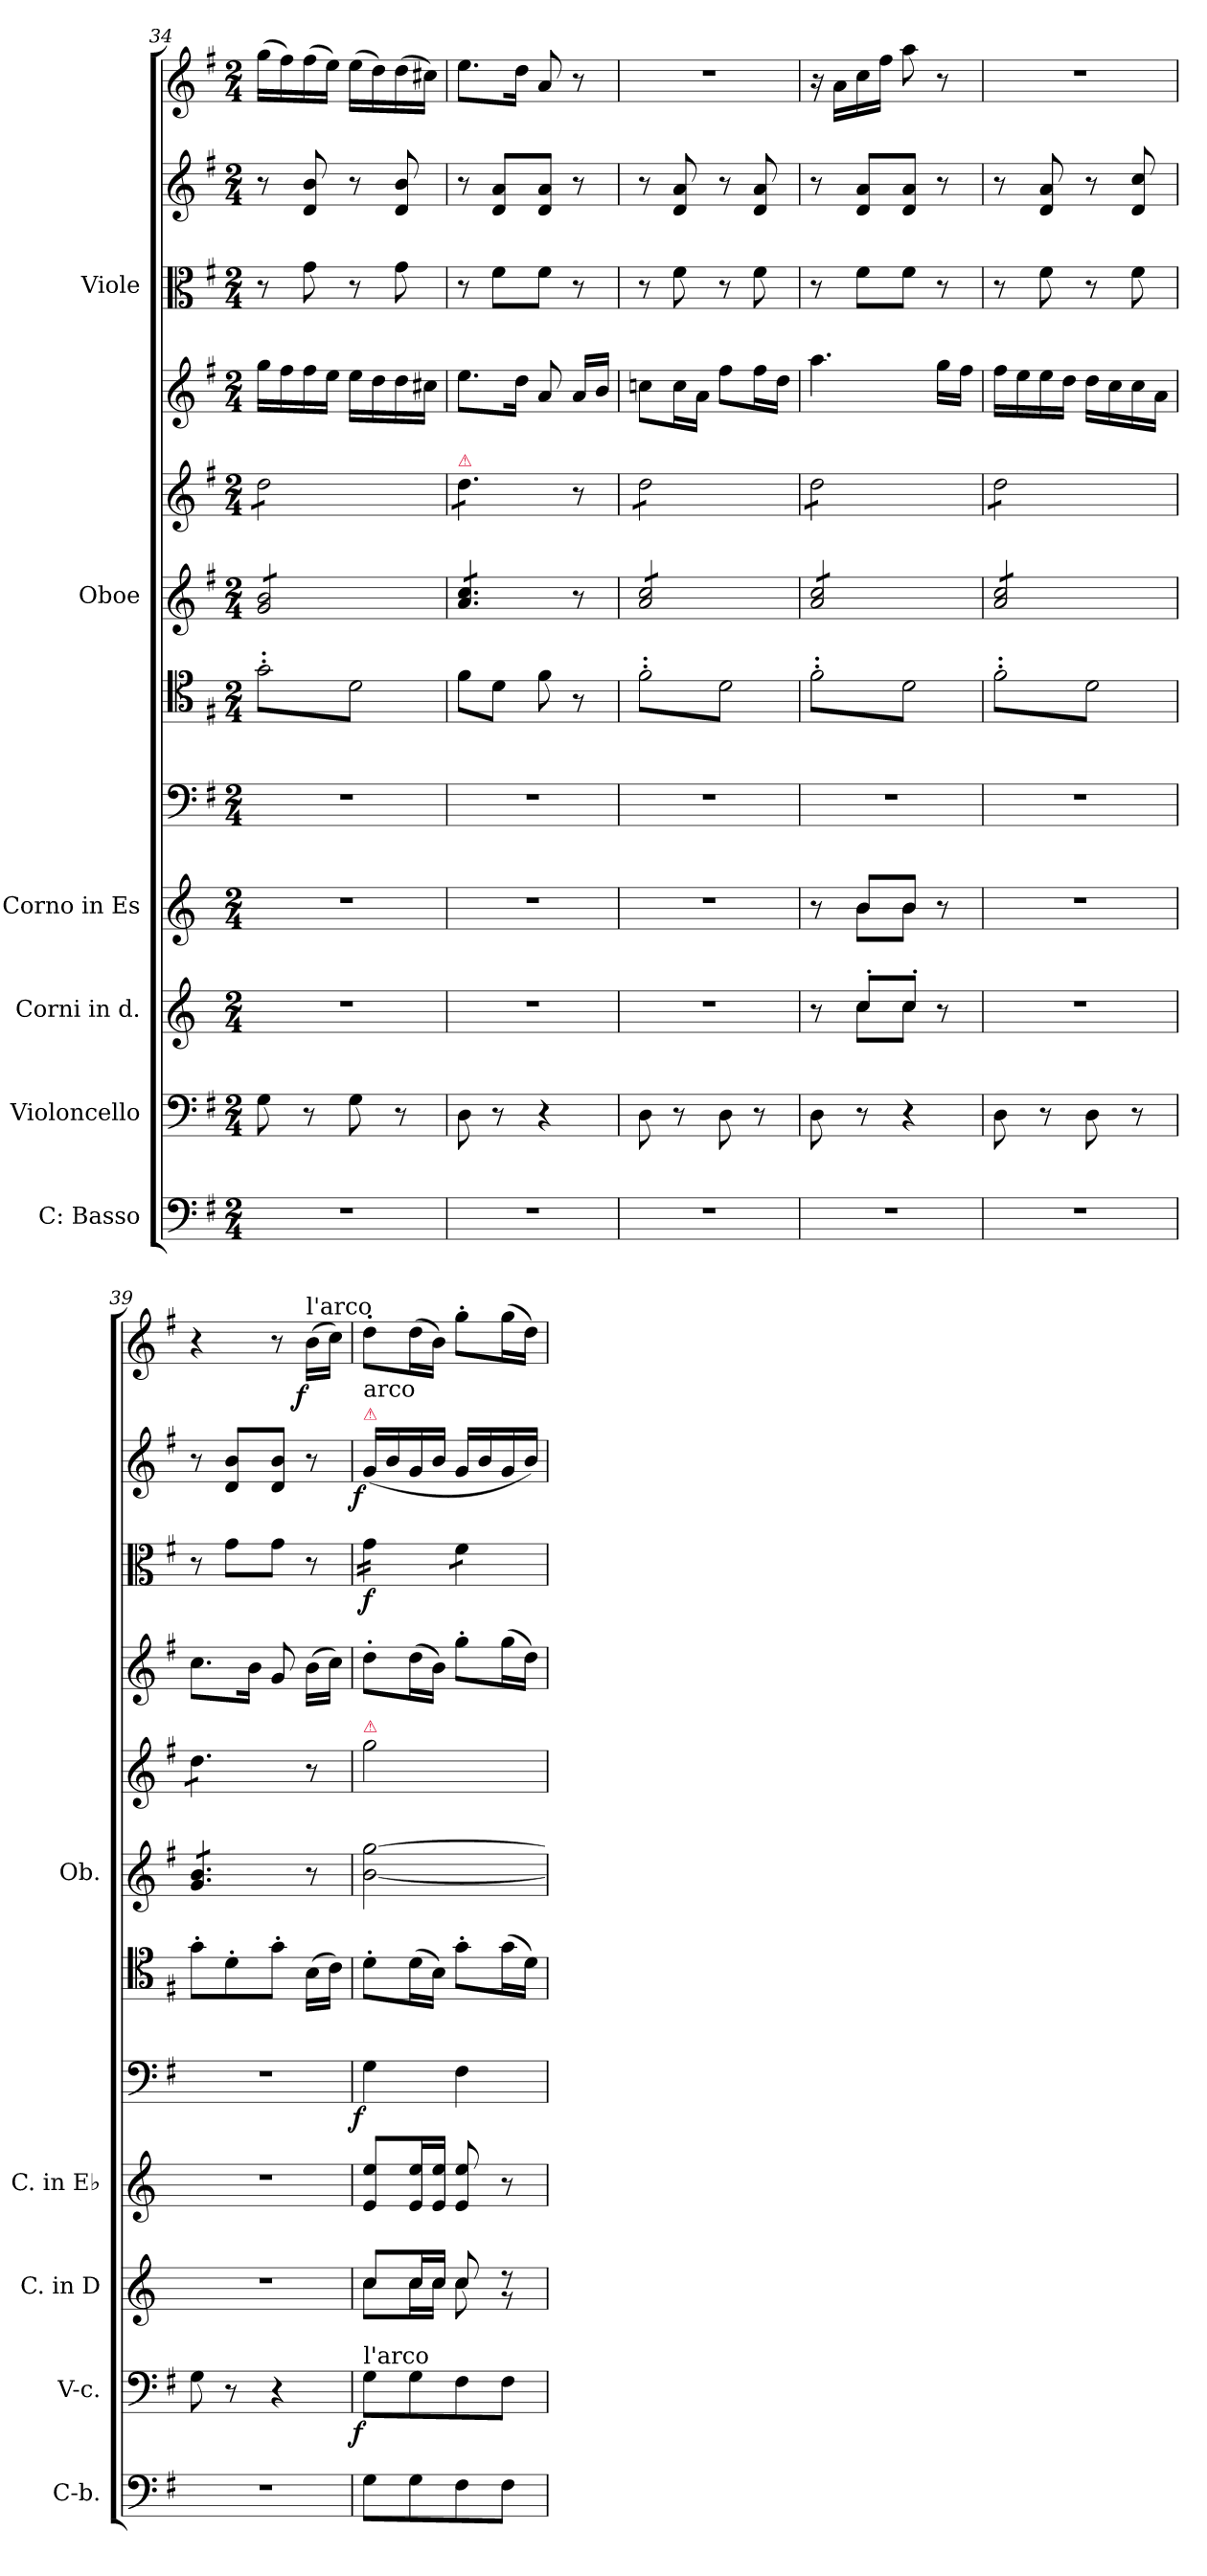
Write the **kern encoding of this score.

**kern	**kern	**dynam	**kern	**kern	**kern	**dynam	**kern	**kern	**kern	**kern	**kern	**dynam	**kern	**dynam	**kern	**dynam
*part12	*part11	*part11	*part10	*part9	*part8	*part8	*part7	*part6	*part5	*part4	*part3	*part3	*part2	*part2	*part1	*part1
*staff12	*staff11	*staff11	*staff10	*staff9	*staff8	*staff8	*staff7	*staff6	*staff5	*staff4	*staff3	*staff3	*staff2	*staff2	*staff1	*staff1
*I"C: Basso	*I"Violoncello	*	*I"Corni in d.	*I"Corno in Es	*	*	*	*I"Oboe	*	*	*I"Viole	*	*	*	*	*
*I'C-b.	*I'V-c.	*	*I'C. in D	*I'C. in E♭	*	*	*	*I'Ob.	*	*	*	*	*	*	*	*
*clefF4	*clefF4	*	*clefG2	*clefG2	*clefF4	*	*clefC4	*clefG2	*clefG2	*clefG2	*clefC3	*	*clefG2	*	*clefG2	*
*	*	*	*ITrd6c10	*ITrd5c9	*	*	*	*	*	*	*	*	*	*	*	*
*k[f#]	*k[f#]	*	*k[f#c#]	*k[b-e-a-]	*k[f#]	*	*k[f#]	*k[f#]	*k[f#]	*k[f#]	*k[f#]	*	*k[f#]	*	*k[f#]	*
*M2/4	*M2/4	*	*M2/4	*M2/4	*M2/4	*	*M2/4	*M2/4	*M2/4	*M2/4	*M2/4	*	*M2/4	*	*M2/4	*
=34	=34	=34	=34	=34	=34	=34	=34	=34	=34	=34	=34	=34	=34	=34	=34	=34
*	*	*	*	*	*	*	*tremolo	*	*	*	*	*	*	*	*	*
*	*	*	*	*	*	*	*	*tremolo	*	*	*	*	*	*	*	*
*	*	*	*	*	*	*	*	*	*tremolo	*	*	*	*	*	*	*
2r	8G\	.	2r	2r	2r	.	8g'\L	8g/ 8b/L	8dd\L	16gg\LL	8r	.	8r	.	(16gg\LL	.
.	.	.	.	.	.	.	.	.	.	16ff#\	.	.	.	.	16ff#\)	.
.	8r	.	.	.	.	.	8d\	8g/ 8b/	8dd\	16ff#\	8g\	.	8d/ 8b/	.	(16ff#\	.
.	.	.	.	.	.	.	.	.	.	16ee\JJ	.	.	.	.	16ee\JJ)	.
.	8G\	.	.	.	.	.	8g'\	8g/ 8b/	8dd\	16ee\LL	8r	.	8r	.	(16ee\LL	.
.	.	.	.	.	.	.	.	.	.	16dd\	.	.	.	.	16dd\)	.
.	8r	.	.	.	.	.	8d\J	8g/ 8b/J	8dd\J	16dd\	8g\	.	8d/ 8b/	.	(16dd\	.
*	*	*	*	*	*	*	*Xtremolo	*	*	*	*	*	*	*	*	*
.	.	.	.	.	.	.	.	.	.	16cc#X\JJ	.	.	.	.	16cc#X\JJ)	.
=35	=35	=35	=35	=35	=35	=35	=35	=35	=35	=35	=35	=35	=35	=35	=35	=35
!	!	!	!	!	!	!	!	!	!LO:TX:a:color=crimson:t=⚠	!	!	!	!	!	!	!
2r	8D\	.	2r	2r	2r	.	8f#\L	8a/ 8cc/L	8dd\L	8.ee\L	8r	.	8r	.	8.ee\L	.
.	8r	.	.	.	.	.	8d\J	8a/ 8cc/	8dd\	.	8f#\L	.	8d/ 8a/L	.	.	.
.	.	.	.	.	.	.	.	.	.	16dd\Jk	.	.	.	.	16dd\Jk	.
.	4r	.	.	.	.	.	8f#\	8a/ 8cc/J	8dd\J	8a/	8f#\J	.	8d/ 8a/J	.	8a/	.
.	.	.	.	.	.	.	8r	8r	8r	16a/LL	8r	.	8r	.	8r	.
.	.	.	.	.	.	.	.	.	.	16b/JJ	.	.	.	.	.	.
=36	=36	=36	=36	=36	=36	=36	=36	=36	=36	=36	=36	=36	=36	=36	=36	=36
*	*	*	*	*	*	*	*tremolo	*	*	*	*	*	*	*	*	*
2r	8D\	.	2r	2r	2r	.	(8f#'\L	8a/ 8cc/L	8dd\L	8ccn\L	8r	.	8r	.	2r	.
.	8r	.	.	.	.	.	8d\	8a/ 8cc/	8dd\	16cc\L	8f#\	.	8d/ 8a/	.	.	.
.	.	.	.	.	.	.	.	.	.	16a\JJ	.	.	.	.	.	.
.	8D\	.	.	.	.	.	8f#'\	8a/ 8cc/	8dd\	8ff#\L	8r	.	8r	.	.	.
.	8r	.	.	.	.	.	8d\J	8a/ 8cc/J	8dd\J	16ff#\L	8f#\	.	8d/ 8a/	.	.	.
.	.	.	.	.	.	.	.	.	.	16dd\JJ	.	.	.	.	.	.
=37	=37	=37	=37	=37	=37	=37	=37	=37	=37	=37	=37	=37	=37	=37	=37	=37
*	*	*	*^	*^	*	*	*	*	*	*	*	*	*	*	*	*
2r	8D\	.	8r	8ryy	8r	8ryy	2r	.	8f#'\L	8a/ 8cc/L	8dd\L	4.aa\	8r	.	8r	.	16r	.
.	.	.	.	.	.	.	.	.	.	.	.	.	.	.	.	.	16a\LL	.
.	8r	.	8d'/L	8d\L	8d/L	8d\L	.	.	8d\	8a/ 8cc/	8dd\	.	8f#\L	.	8d/ 8a/L	.	16cc\	.
.	.	.	.	.	.	.	.	.	.	.	.	.	.	.	.	.	16ff#\JJ	.
.	4r	.	8d'/J	8d\J	8d/J	8d\J	.	.	8f#'\	8a/ 8cc/	8dd\	.	8f#\J	.	8d/ 8a/J	.	8aa\	.
.	.	.	8r	8ryy	8r	8ryy	.	.	8d\J	8a/ 8cc/J	8dd\J	16gg\LL	8r	.	8r	.	8r	.
.	.	.	.	.	.	.	.	.	.	.	.	16ff#\JJ	.	.	.	.	.	.
*	*	*	*v	*v	*	*	*	*	*	*	*	*	*	*	*	*	*	*
*	*	*	*	*v	*v	*	*	*	*	*	*	*	*	*	*	*	*
=38	=38	=38	=38	=38	=38	=38	=38	=38	=38	=38	=38	=38	=38	=38	=38	=38
2r	8D\	.	2r	2r	2r	.	8f#'\L	8a/ 8cc/L	8dd\L	16ff#\LL	8r	.	8r	.	2r	.
.	.	.	.	.	.	.	.	.	.	16ee\	.	.	.	.	.	.
.	8r	.	.	.	.	.	8d\	8a/ 8cc/	8dd\	16ee\	8f#\	.	8d/ 8a/	.	.	.
.	.	.	.	.	.	.	.	.	.	16dd\JJ	.	.	.	.	.	.
.	8D\	.	.	.	.	.	8f#'\	8a/ 8cc/	8dd\	16dd\LL	8r	.	8r	.	.	.
.	.	.	.	.	.	.	.	.	.	16cc\	.	.	.	.	.	.
.	8r	.	.	.	.	.	8d\J	8a/ 8cc/J	8dd\J	16cc\	8f#\	.	8d/ 8cc/	.	.	.
*	*	*	*	*	*	*	*Xtremolo	*	*	*	*	*	*	*	*	*
.	.	.	.	.	.	.	.	.	.	16a\JJ	.	.	.	.	.	.
=39	=39	=39	=39	=39	=39	=39	=39	=39	=39	=39	=39	=39	=39	=39	=39	=39
2r	8G\	.	2r	2r	2r	.	8g'\L	8g/ 8b/L	8dd\L	8.cc\L	8r	.	8r	.	4r	.
.	8r	.	.	.	.	.	8d'\	8g/ 8b/	8dd\	.	8g\L	.	8d/ 8b/L	.	.	.
.	.	.	.	.	.	.	.	.	.	16b\Jk	.	.	.	.	.	.
.	4r	.	.	.	.	.	8g'\J	8g/ 8b/J	8dd\J	8g/	8g\J	.	8d/ 8b/J	.	8r	.
*	*	*	*	*	*	*	*	*	*Xtremolo	*	*	*	*	*	*	*
*	*	*	*	*	*	*	*	*Xtremolo	*	*	*	*	*	*	*	*
!	!	!	!	!	!	!	!	!	!	!	!	!	!	!	!LO:TX:a:t=l'arco	!
!	!	!	!	!	!	!	!	!	!	!	!	!	!	!	!	!LO:DY:rj
.	.	.	.	.	.	.	(16B\LL	8r	8r	(16b\LL	8r	.	8r	.	(16b\LL	f
.	.	.	.	.	.	.	16c\JJ)	.	.	16cc\JJ)	.	.	.	.	16cc\JJ)	.
=40	=40	=40	=40	=40	=40	=40	=40	=40	=40	=40	=40	=40	=40	=40	=40	=40
*	*	*	*^	*	*	*	*	*	*	*	*	*	*	*	*	*
!	!	!	!	!	!	!	!	!	!	!	!	!	!	!LO:TX:a:color=crimson:t=⚠	!	!	!
!	!	!	!	!	!	!	!	!	!	!	!	!	!	!LO:TX:a:t=arco	!	!	!
!	!	!	!	!	!	!	!	!	!	!LO:TX:a:color=crimson:t=⚠	!	!	!	!	!	!	!
!	!LO:TX:a:t=l'arco	!	!	!	!	!	!	!	!	!	!	!	!	!	!	!	!
!	!	!LO:DY:rj	!	!	!	!	!LO:DY:rj	!	!	!	!	!	!	!	!LO:DY:rj	!	!
*	*	*	*	*	*	*	*	*	*	*	*	*tremolo	*	*	*	*	*
8G\L	8G\L	f	8d/L	8d\L	8G/ 8g/L	4G\	f	8d'\L	[2b\ [2gg\	2gg\	8dd'\L	16g\LL	f	(16g/LL	f	8dd'\L	.
.	.	.	.	.	.	.	.	.	.	.	.	16g\	.	16b/	.	.	.
8G\	8G\	.	16d/L	16d\L	16G/ 16g/L	.	.	(16d\L	.	.	(16dd\L	16g\	.	16g/	.	(16dd\L	.
.	.	.	16d/JJ	16d\JJ	16G/ 16g/JJ	.	.	16B\JJ)	.	.	16b\JJ)	16g\JJ	.	16b/JJ	.	16b\JJ)	.
8F#\	8F#\	.	8d/	8d\	8G/ 8g/	4F#\	.	8g'\L	.	.	8gg'\L	8f#\L	.	16g/LL	.	8gg'\L	.
.	.	.	.	.	.	.	.	.	.	.	.	.	.	16b/	.	.	.
8F#\J	8F#\J	.	8r	8r	8r	.	.	(16g\L	.	.	(16gg\L	8f#\J	.	16g/	.	(16gg\L	.
*	*	*	*	*	*	*	*	*	*	*	*	*Xtremolo	*	*	*	*	*
.	.	.	.	.	.	.	.	16d\JJ)	.	.	16dd\JJ)	.	.	16b/JJ)	.	16dd\JJ)	.
*	*	*	*v	*v	*	*	*	*	*	*	*	*	*	*	*	*	*
=	=	=	=	=	=	=	=	=	=	=	=	=	=	=	=	=
*-	*-	*-	*-	*-	*-	*-	*-	*-	*-	*-	*-	*-	*-	*-	*-	*-
